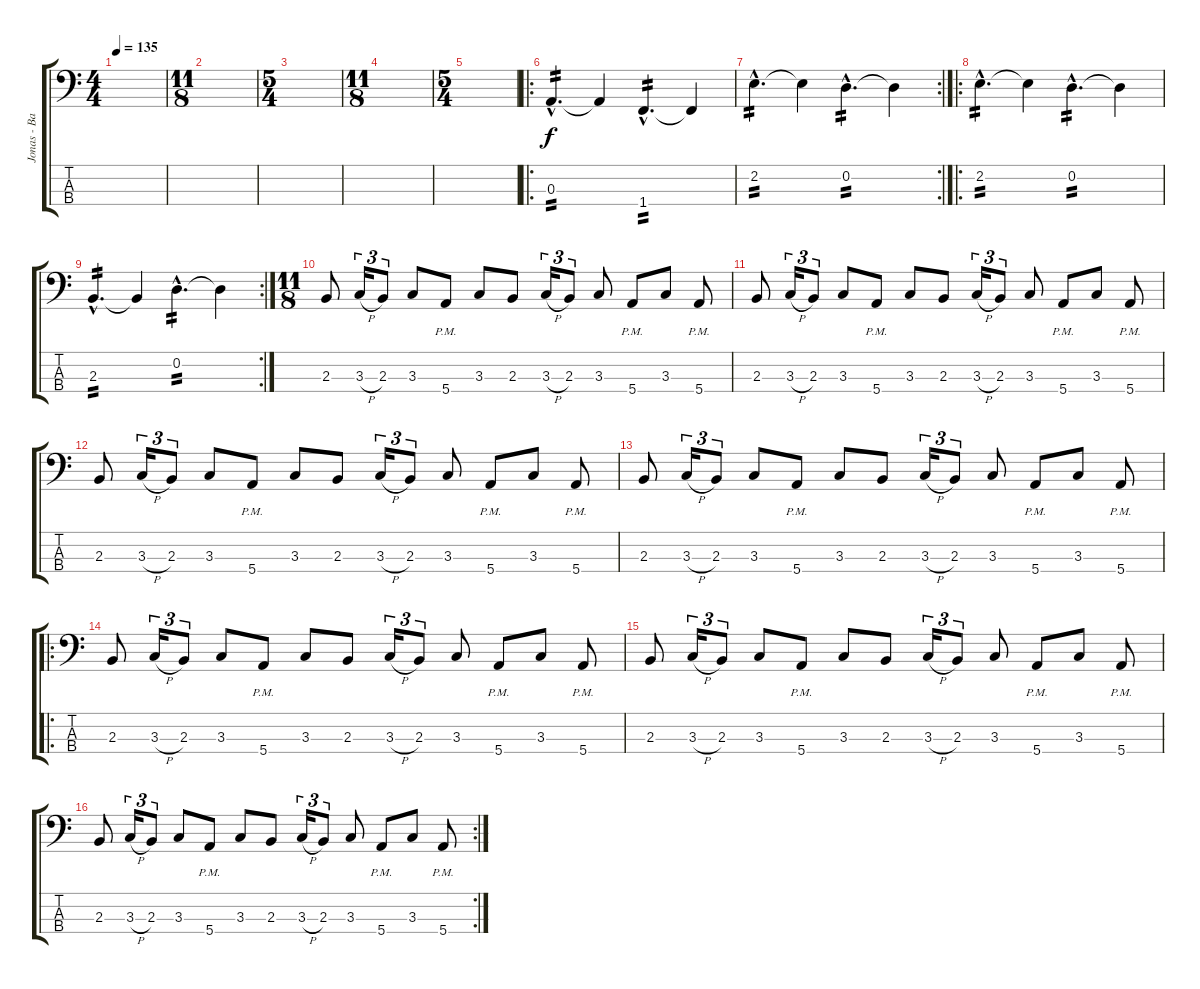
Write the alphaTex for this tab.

\track ("Jonas - Bass" "Jonas - Ba") {instrument electricbasspick}
\staff {score tabs}
\tuning (G2 D2 A1 E1) {hide}
\ts (4 4)
\tempo 135
\clef f4
\ks c
|
\ts (11 8)
|
\ts (5 4)
|
\ts (11 8)
|
\ts (5 4)
|
\ro
0.3{hac}.4{d tp 2} 0.3{t}.4 1.4{hac}.4{d tp 2} 1.4{t}.4 |
\rc 2
2.2{hac}.4{d tp 2} 2.2{t}.4 0.2{hac}.4{d tp 2} 0.2{t}.4 |
\ro
2.2{hac}.4{d tp 2} 2.2{t}.4 0.2{hac}.4{d tp 2} 0.2{t}.4 |
\rc 2
2.3{hac}.4{d tp 2} 2.3{t}.4 0.2{hac}.4{d tp 2} 0.2{t}.4 |
\ts (11 8)
2.3.8 3.3{h}.16{tu (3 2)} 2.3.8{tu (3 2)} 3.3.8 5.4{pm}.8 3.3.8 2.3.8 3.3{h}.16{tu (3 2)} 2.3.8{tu (3 2)} 3.3.8 5.4{pm}.8 3.3.8 5.4{pm}.8 |
2.3.8 3.3{h}.16{tu (3 2)} 2.3.8{tu (3 2)} 3.3.8 5.4{pm}.8 3.3.8 2.3.8 3.3{h}.16{tu (3 2)} 2.3.8{tu (3 2)} 3.3.8 5.4{pm}.8 3.3.8 5.4{pm}.8 |
2.3.8 3.3{h}.16{tu (3 2)} 2.3.8{tu (3 2)} 3.3.8 5.4{pm}.8 3.3.8 2.3.8 3.3{h}.16{tu (3 2)} 2.3.8{tu (3 2)} 3.3.8 5.4{pm}.8 3.3.8 5.4{pm}.8 |
2.3.8 3.3{h}.16{tu (3 2)} 2.3.8{tu (3 2)} 3.3.8 5.4{pm}.8 3.3.8 2.3.8 3.3{h}.16{tu (3 2)} 2.3.8{tu (3 2)} 3.3.8 5.4{pm}.8 3.3.8 5.4{pm}.8 |
\ro
2.3.8 3.3{h}.16{tu (3 2)} 2.3.8{tu (3 2)} 3.3.8 5.4{pm}.8 3.3.8 2.3.8 3.3{h}.16{tu (3 2)} 2.3.8{tu (3 2)} 3.3.8 5.4{pm}.8 3.3.8 5.4{pm}.8 |
2.3.8 3.3{h}.16{tu (3 2)} 2.3.8{tu (3 2)} 3.3.8 5.4{pm}.8 3.3.8 2.3.8 3.3{h}.16{tu (3 2)} 2.3.8{tu (3 2)} 3.3.8 5.4{pm}.8 3.3.8 5.4{pm}.8 |
\rc 2
2.3.8 3.3{h}.16{tu (3 2)} 2.3.8{tu (3 2)} 3.3.8 5.4{pm}.8 3.3.8 2.3.8 3.3{h}.16{tu (3 2)} 2.3.8{tu (3 2)} 3.3.8 5.4{pm}.8 3.3.8 5.4{pm}.8
